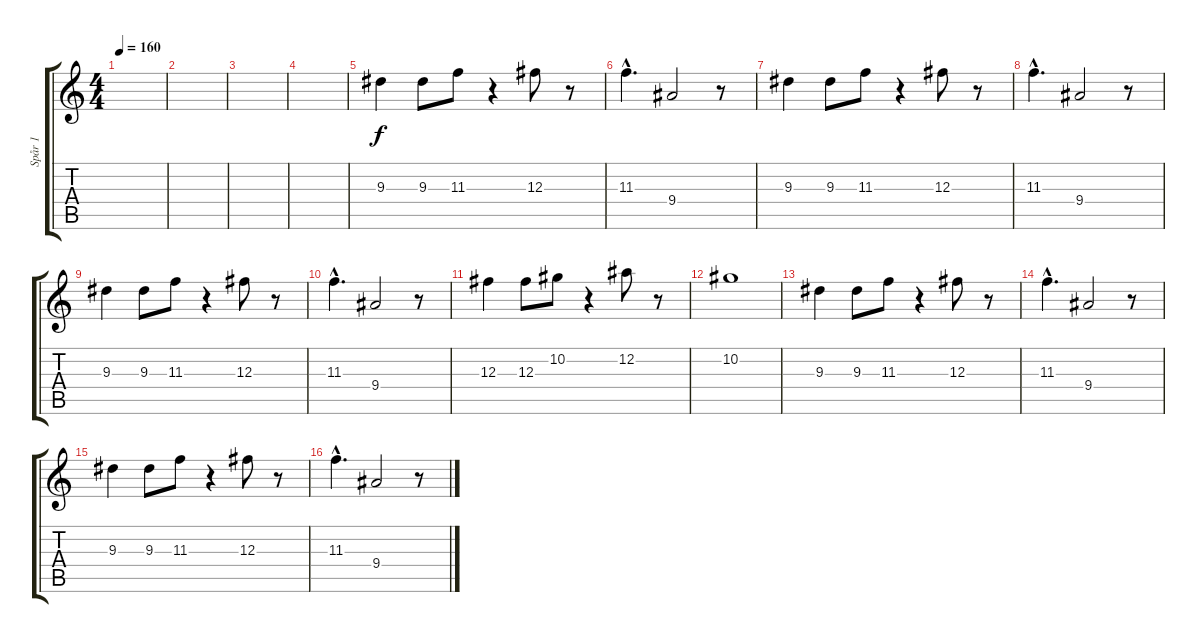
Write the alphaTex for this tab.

\track ("Spår 1" "Spår 1") {instrument distortionguitar}
\staff {score tabs}
\tuning (Eb4 Bb3 Gb3 Db3 Ab2 Eb2) {hide}
\ts (4 4)
\tempo 160
\clef g2
\ks c
|
|
|
|
9.3.4{volume 13} 9.3.8 11.3.8 r.4 12.3.8 r.8 |
11.3{hac}.4{d} 9.4.2 r.8 |
9.3.4{volume 12} 9.3.8 11.3.8 r.4 12.3.8 r.8 |
11.3{hac}.4{d} 9.4.2 r.8 |
9.3.4{volume 12} 9.3.8 11.3.8 r.4 12.3.8 r.8 |
11.3{hac}.4{d} 9.4.2 r.8 |
12.3.4 12.3.8 10.2.8 r.4 12.2.8 r.8 |
10.2.1 |
9.3.4{volume 13} 9.3.8 11.3.8 r.4 12.3.8 r.8 |
11.3{hac}.4{d} 9.4.2 r.8 |
9.3.4{volume 12} 9.3.8 11.3.8 r.4 12.3.8 r.8 |
11.3{hac}.4{d} 9.4.2 r.8
